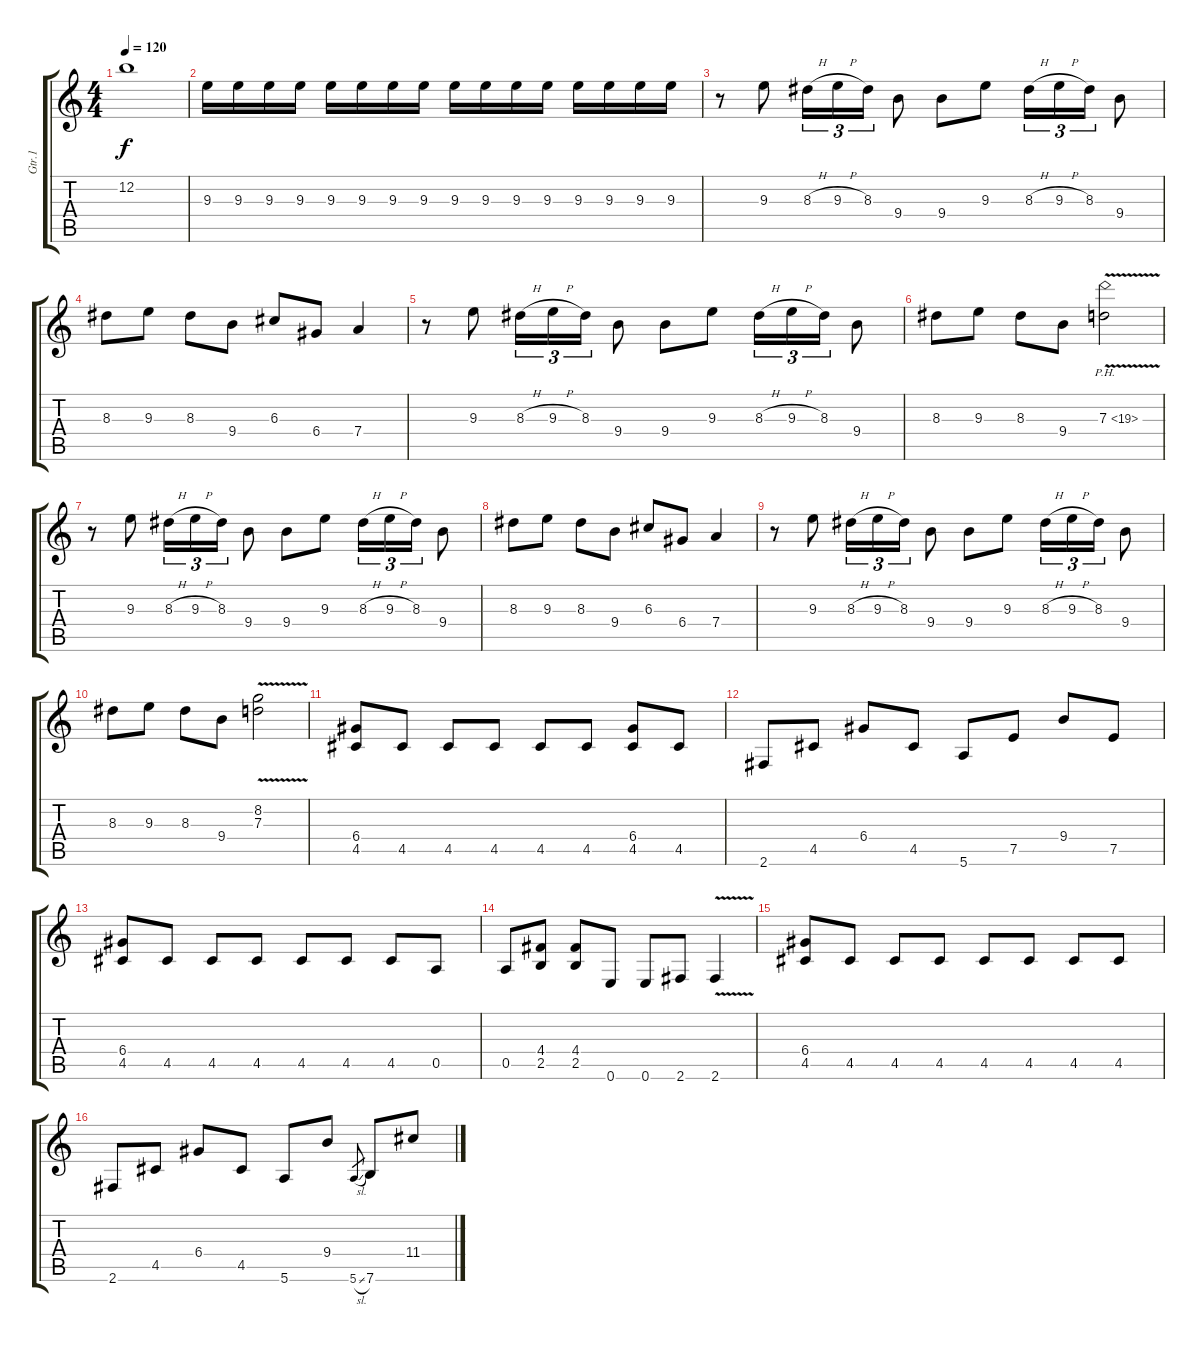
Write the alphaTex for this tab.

\track ("Gtr.1" "Gtr.1") {instrument distortionguitar}
\staff {score tabs}
\tuning (E4 B3 G3 D3 A2 E2) {hide}
\ts (4 4)
\tempo 120
\clef g2
\ks c
12.2{t}.1{dy f} |
9.3.16 9.3.16 9.3.16 9.3.16 9.3.16 9.3.16 9.3.16 9.3.16 9.3.16 9.3.16 9.3.16 9.3.16 9.3.16 9.3.16 9.3.16 9.3.16 |
r.8 9.3.8 8.3{h}.16{tu (3 2)} 9.3{h}.16{tu (3 2)} 8.3.16{tu (3 2)} 9.4.8 9.4.8 9.3.8 8.3{h}.16{tu (3 2)} 9.3{h}.16{tu (3 2)} 8.3.16{tu (3 2)} 9.4.8 |
8.3.8 9.3.8 8.3.8 9.4.8 6.3.8 6.4.8 7.4.4 |
r.8 9.3.8 8.3{h}.16{tu (3 2)} 9.3{h}.16{tu (3 2)} 8.3.16{tu (3 2)} 9.4.8 9.4.8 9.3.8 8.3{h}.16{tu (3 2)} 9.3{h}.16{tu (3 2)} 8.3.16{tu (3 2)} 9.4.8 |
8.3.8 9.3.8 8.3.8 9.4.8 7.3{ph 12 v}.2 |
r.8 9.3.8 8.3{h}.16{tu (3 2)} 9.3{h}.16{tu (3 2)} 8.3.16{tu (3 2)} 9.4.8 9.4.8 9.3.8 8.3{h}.16{tu (3 2)} 9.3{h}.16{tu (3 2)} 8.3.16{tu (3 2)} 9.4.8 |
8.3.8 9.3.8 8.3.8 9.4.8 6.3.8 6.4.8 7.4.4 |
r.8 9.3.8 8.3{h}.16{tu (3 2)} 9.3{h}.16{tu (3 2)} 8.3.16{tu (3 2)} 9.4.8 9.4.8 9.3.8 8.3{h}.16{tu (3 2)} 9.3{h}.16{tu (3 2)} 8.3.16{tu (3 2)} 9.4.8 |
8.3.8 9.3.8 8.3.8 9.4.8 (8.2{v} 7.3{v}).2 |
(6.4 4.5).8 4.5.8 4.5.8 4.5.8 4.5.8 4.5.8 (6.4 4.5).8 4.5.8 |
2.6.8 4.5.8 6.4.8 4.5.8 5.6.8 7.5.8 9.4.8 7.5.8 |
(6.4 4.5).8 4.5.8 4.5.8 4.5.8 4.5.8 4.5.8 4.5.8 0.5.8 |
0.5.8 (4.4 2.5).8 (4.4 2.5).8 0.6.8 0.6.8 2.6.8 2.6{v}.4 |
(6.4 4.5).8 4.5.8 4.5.8 4.5.8 4.5.8 4.5.8 4.5.8 4.5.8 |
2.6.8 4.5.8 6.4.8 4.5.8 5.6.8 9.4.8 5.6{sl}.8{gr} 7.6.8 11.4.8
